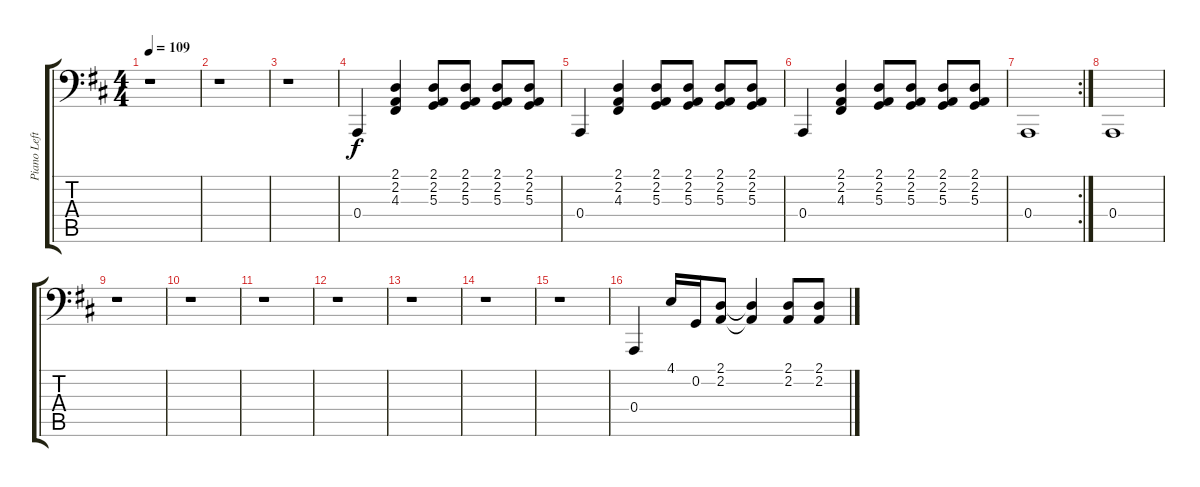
\track ("Piano Left Hand " "Piano Left") {instrument acousticgrandpiano}
\staff {score tabs}
\tuning (C3 G2 D2 A1 E1 B0) {hide}
\ts (4 4)
\tempo 109
\clef f4
\ks d
r.1{dy f} |
r.1 |
r.1 |
0.4.4 (2.1 2.2 4.3).4 (2.1 2.2 5.3).8 (2.1 2.2 5.3).8 (2.1 2.2 5.3).8 (2.1 2.2 5.3).8 |
0.4.4 (2.1 2.2 4.3).4 (2.1 2.2 5.3).8 (2.1 2.2 5.3).8 (2.1 2.2 5.3).8 (2.1 2.2 5.3).8 |
0.4.4 (2.1 2.2 4.3).4 (2.1 2.2 5.3).8 (2.1 2.2 5.3).8 (2.1 2.2 5.3).8 (2.1 2.2 5.3).8 |
\rc 2
0.4.1 |
0.4.1 |
r.1 |
r.1 |
r.1 |
r.1 |
r.1 |
r.1 |
r.1 |
0.4.4 4.1.16 0.2.16 (2.1 2.2).8 (2.1{t} 2.2{t}).4 (2.1 2.2).8 (2.1 2.2).8
